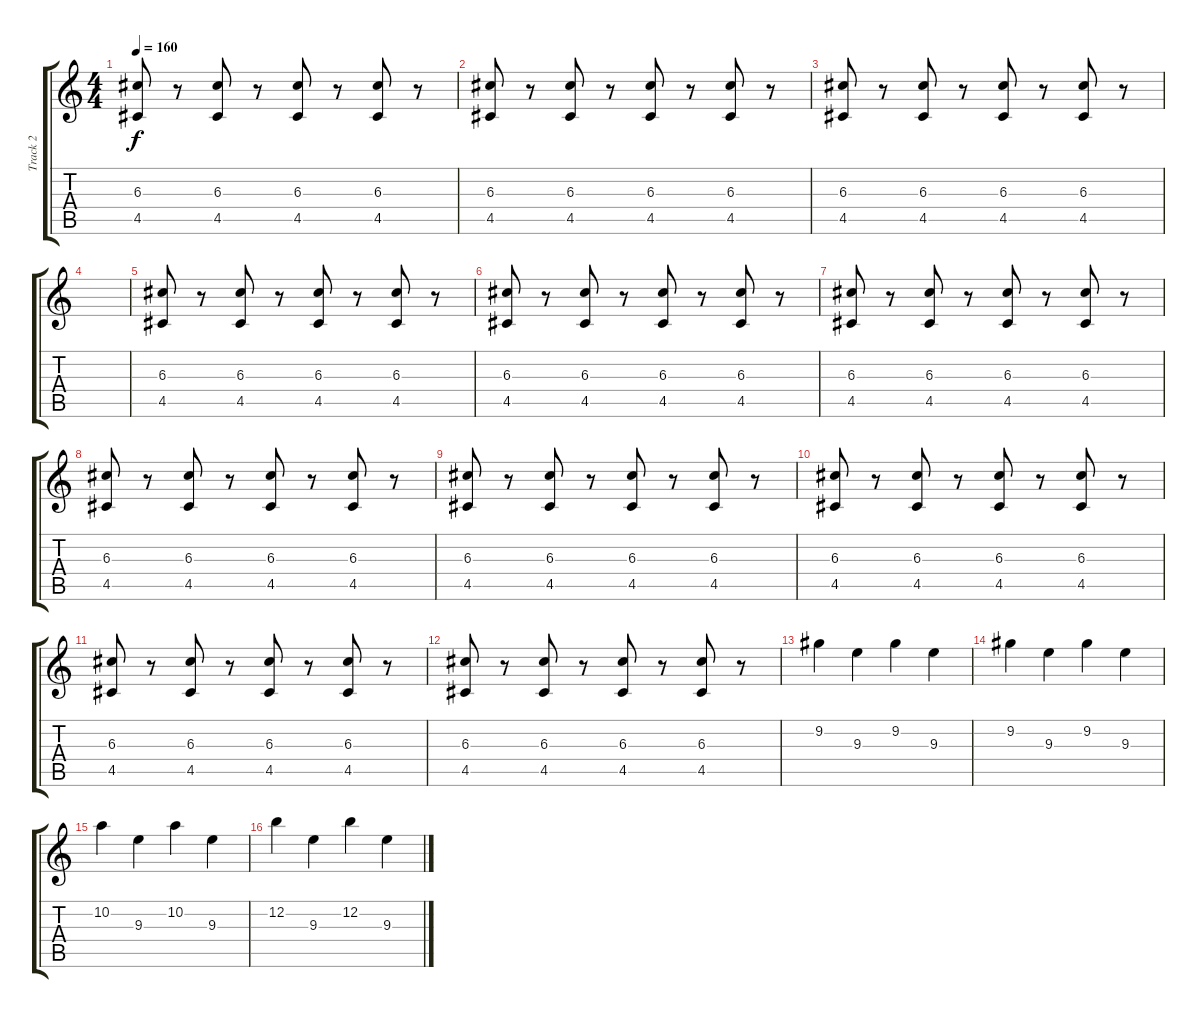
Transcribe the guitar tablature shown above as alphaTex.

\track ("Track 2" "Track 2") {instrument distortionguitar}
\staff {score tabs}
\tuning (E4 B3 G3 D3 A2 E2) {hide}
\ts (4 4)
\tempo 160
\clef g2
\ks c
(6.3 4.5).8{dy f} r.8 (6.3 4.5).8 r.8 (6.3 4.5).8 r.8 (6.3 4.5).8 r.8 |
(6.3 4.5).8 r.8 (6.3 4.5).8 r.8 (6.3 4.5).8 r.8 (6.3 4.5).8 r.8 |
(6.3 4.5).8 r.8 (6.3 4.5).8 r.8 (6.3 4.5).8 r.8 (6.3 4.5).8 r.8 |
|
(6.3 4.5).8 r.8 (6.3 4.5).8 r.8 (6.3 4.5).8 r.8 (6.3 4.5).8 r.8 |
(6.3 4.5).8 r.8 (6.3 4.5).8 r.8 (6.3 4.5).8 r.8 (6.3 4.5).8 r.8 |
(6.3 4.5).8 r.8 (6.3 4.5).8 r.8 (6.3 4.5).8 r.8 (6.3 4.5).8 r.8 |
(6.3 4.5).8 r.8 (6.3 4.5).8 r.8 (6.3 4.5).8 r.8 (6.3 4.5).8 r.8 |
(6.3 4.5).8 r.8 (6.3 4.5).8 r.8 (6.3 4.5).8 r.8 (6.3 4.5).8 r.8 |
(6.3 4.5).8 r.8 (6.3 4.5).8 r.8 (6.3 4.5).8 r.8 (6.3 4.5).8 r.8 |
(6.3 4.5).8 r.8 (6.3 4.5).8 r.8 (6.3 4.5).8 r.8 (6.3 4.5).8 r.8 |
(6.3 4.5).8 r.8 (6.3 4.5).8 r.8 (6.3 4.5).8 r.8 (6.3 4.5).8 r.8 |
9.2.4 9.3.4 9.2.4 9.3.4 |
9.2.4 9.3.4 9.2.4 9.3.4 |
10.2.4 9.3.4 10.2.4 9.3.4 |
12.2.4 9.3.4 12.2.4 9.3.4
